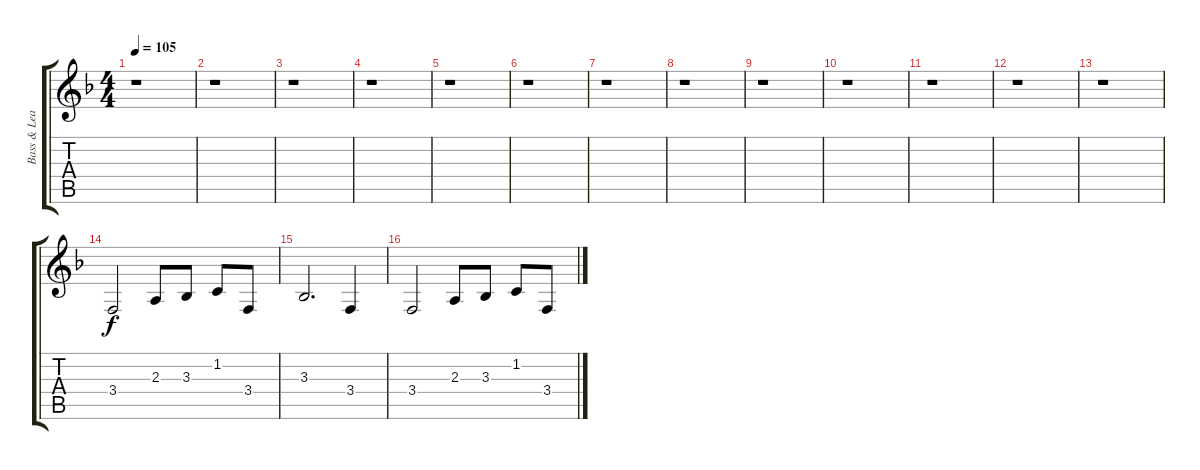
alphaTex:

\track ("Bass & Lead" "Bass & Lea") {instrument lead8bassandlead}
\staff {score tabs}
\tuning (E4 B3 G3 D3 A2 E2) {hide}
\ts (4 4)
\tempo 105
\clef g2
\ks f
r.1{dy f} |
r.1 |
r.1 |
r.1 |
r.1 |
r.1 |
r.1 |
r.1 |
r.1 |
r.1 |
r.1 |
r.1 |
r.1 |
3.4.2 2.3.8 3.3.8 1.2.8 3.4.8 |
3.3.2{d} 3.4.4 |
3.4.2 2.3.8 3.3.8 1.2.8 3.4.8
